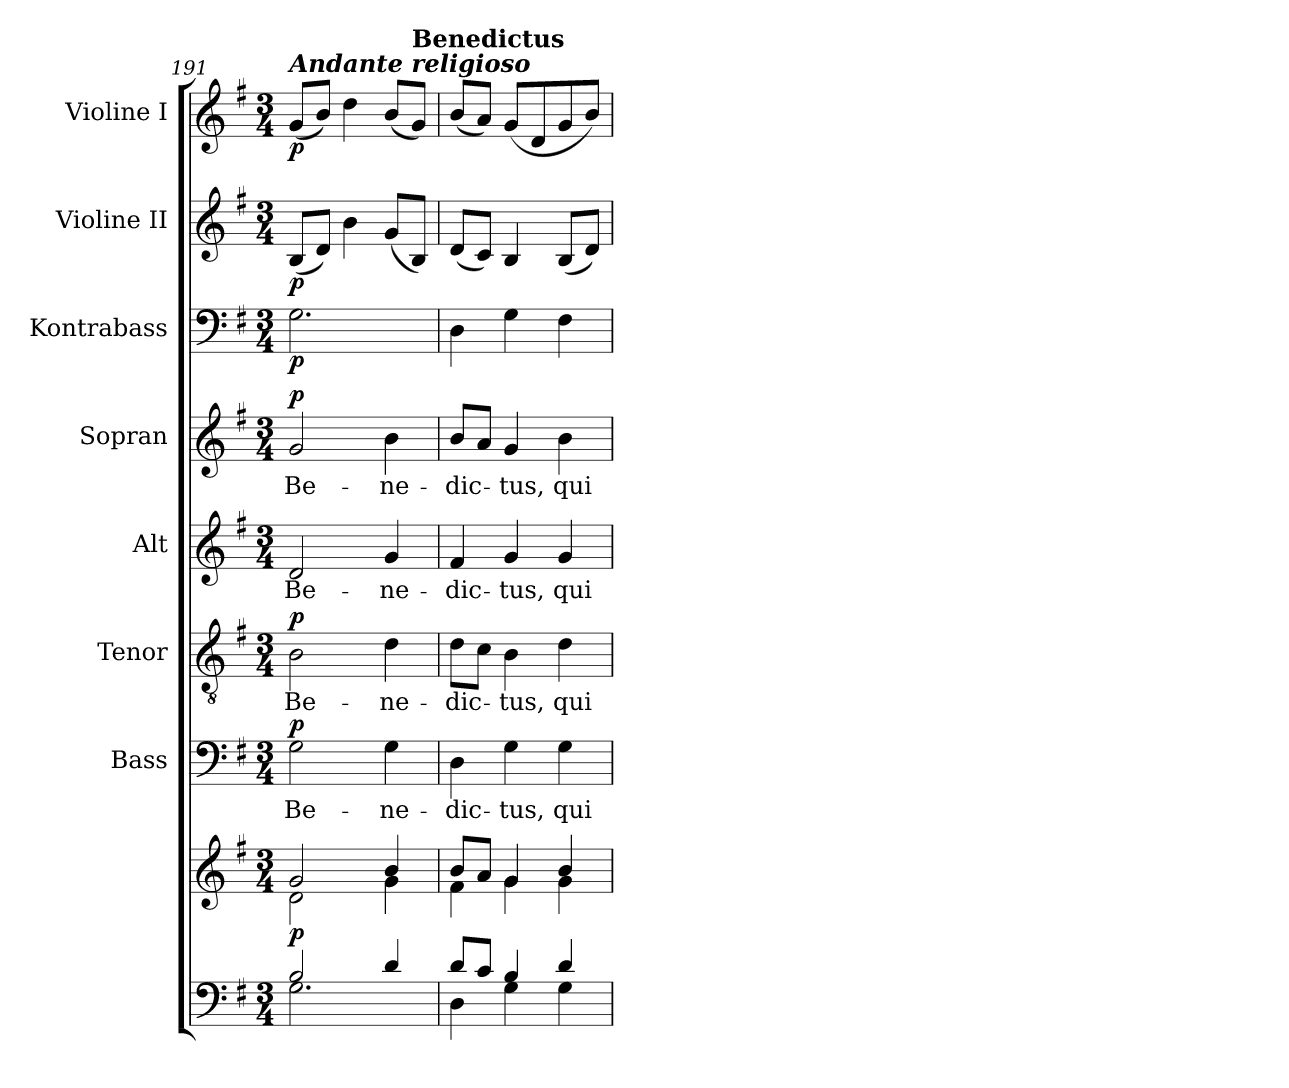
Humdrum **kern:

**kern	**kern	**dynam	**kern	**text	**dynam	**kern	**text	**dynam	**kern	**text	**kern	**text	**dynam	**kern	**dynam	**kern	**dynam	**kern	**dynam
*part8	*part8	*part8	*part7	*part7	*part7	*part6	*part6	*part6	*part5	*part5	*part4	*part4	*part4	*part3	*part3	*part2	*part2	*part1	*part1
*staff9	*staff8	*staff8/9	*staff7	*staff7	*staff7	*staff6	*staff6	*staff6	*staff5	*staff5	*staff4	*staff4	*staff4	*staff3	*staff3	*staff2	*staff2	*staff1	*staff1
*	*	*	*I"Bass	*	*	*I"Tenor	*	*	*I"Alt	*	*I"Sopran	*	*	*I"Kontrabass	*	*I"Violine II	*	*I"Violine I	*
*	*	*	*I'B.	*	*	*I'T.	*	*	*I'A.	*	*I'S.	*	*	*I'Kb.	*	*I'Vl. II	*	*I'Vl. I	*
!!LO:PB:g=z
*clefF4	*clefG2	*	*clefF4	*	*	*clefGv2	*	*	*clefG2	*	*clefG2	*	*	*clefF4	*	*clefG2	*	*clefG2	*
*	*	*	*	*	*	*	*	*	*	*	*	*	*	*ITrd7c12	*	*	*	*	*
*k[f#]	*k[f#]	*	*k[f#]	*	*	*k[f#]	*	*	*k[f#]	*	*k[f#]	*	*	*k[f#]	*	*k[f#]	*	*k[f#]	*
*G:	*G:	*	*G:	*	*	*G:	*	*	*G:	*	*G:	*	*	*G:	*	*G:	*	*G:	*
*M3/4	*M3/4	*	*M3/4	*	*	*M3/4	*	*	*M3/4	*	*M3/4	*	*	*M3/4	*	*M3/4	*	*M3/4	*
=191	=191	=191	=191	=191	=191	=191	=191	=191	=191	=191	=191	=191	=191	=191	=191	=191	=191	=191	=191
*^	*^	*	*	*	*	*	*	*	*	*	*	*	*	*	*	*	*	*	*
!	!	!	!	!	!	!	!	!	!	!	!	!	!	!	!	!	!	!	!	!LO:TX:a:Bi:t=Andante religioso	!
!	!	!	!	!LO:DY:b	!	!LO:LY:b	!LO:DY:a	!	!LO:LY:b	!LO:DY:a	!	!LO:LY:b	!	!LO:LY:b	!LO:DY:a	!	!LO:DY:b	!	!LO:DY:b	!	!LO:DY:b
2B/	2.G\	2g/	2d\	p	2G\	Be-	p	2B\	Be-	p	2d/	Be-	2g/	Be-	p	2.GG\	p	(<8B/L	p	(<8g/L	p
.	.	.	.	.	.	.	.	.	.	.	.	.	.	.	.	.	.	8d/J)	.	8b/J)	.
.	.	.	.	.	.	.	.	.	.	.	.	.	.	.	.	.	.	4b\	.	4dd\	.
!	!	!	!	!	!	!LO:LY:b	!	!	!LO:LY:b	!	!	!LO:LY:b	!	!LO:LY:b	!	!	!	!	!	!	!
4d/	.	4b/	4g\	.	4G\	-ne-	.	4d\	-ne-	.	4g/	-ne-	4b\	-ne-	.	.	.	(<8g/L	.	(<8b/L	.
!	!	!	!	!	!	!	!	!	!	!	!	!	!	!	!	!	!	!	!	!LO:TX:a:B:t=Benedictus	!
.	.	.	.	.	.	.	.	.	.	.	.	.	.	.	.	.	.	8B/J)	.	8g/J)	.
=192	=192	=192	=192	=192	=192	=192	=192	=192	=192	=192	=192	=192	=192	=192	=192	=192	=192	=192	=192	=192	=192
!	!	!	!	!	!	!LO:LY:b	!	!	!LO:LY:b	!	!	!LO:LY:b	!	!LO:LY:b	!	!	!	!	!	!	!
8d/L	4D\	8b/L	4f#\	.	4D\	-dic-	.	8d\L	-dic-	.	4f#/	-dic-	8b/L	-dic-	.	4DD\	.	(<8d/L	.	(<8b/L	.
8c/J	.	8a/J	.	.	.	.	.	8c\J	.	.	.	.	8a/J	.	.	.	.	8c/J)	.	8a/J)	.
!	!	!	!	!	!	!LO:LY:b	!	!	!LO:LY:b	!	!	!LO:LY:b	!	!LO:LY:b	!	!	!	!	!	!	!
4B/	4G\	4g/	4g\	.	4G\	-tus,	.	4B\	-tus,	.	4g/	-tus,	4g/	-tus,	.	4GG\	.	4B/	.	(<8g/L	.
.	.	.	.	.	.	.	.	.	.	.	.	.	.	.	.	.	.	.	.	8d/	.
!	!	!	!	!	!	!LO:LY:b	!	!	!LO:LY:b	!	!	!LO:LY:b	!	!LO:LY:b	!	!	!	!	!	!	!
4d/	4G\	4b/	4g\	.	4G\	qui	.	4d\	qui	.	4g/	qui	4b\	qui	.	4FF#\	.	(<8B/L	.	8g/	.
.	.	.	.	.	.	.	.	.	.	.	.	.	.	.	.	.	.	8d/J)	.	8b/J)	.
*v	*v	*	*	*	*	*	*	*	*	*	*	*	*	*	*	*	*	*	*	*	*
*	*v	*v	*	*	*	*	*	*	*	*	*	*	*	*	*	*	*	*	*	*
=	=	=	=	=	=	=	=	=	=	=	=	=	=	=	=	=	=	=	=
*-	*-	*-	*-	*-	*-	*-	*-	*-	*-	*-	*-	*-	*-	*-	*-	*-	*-	*-	*-
